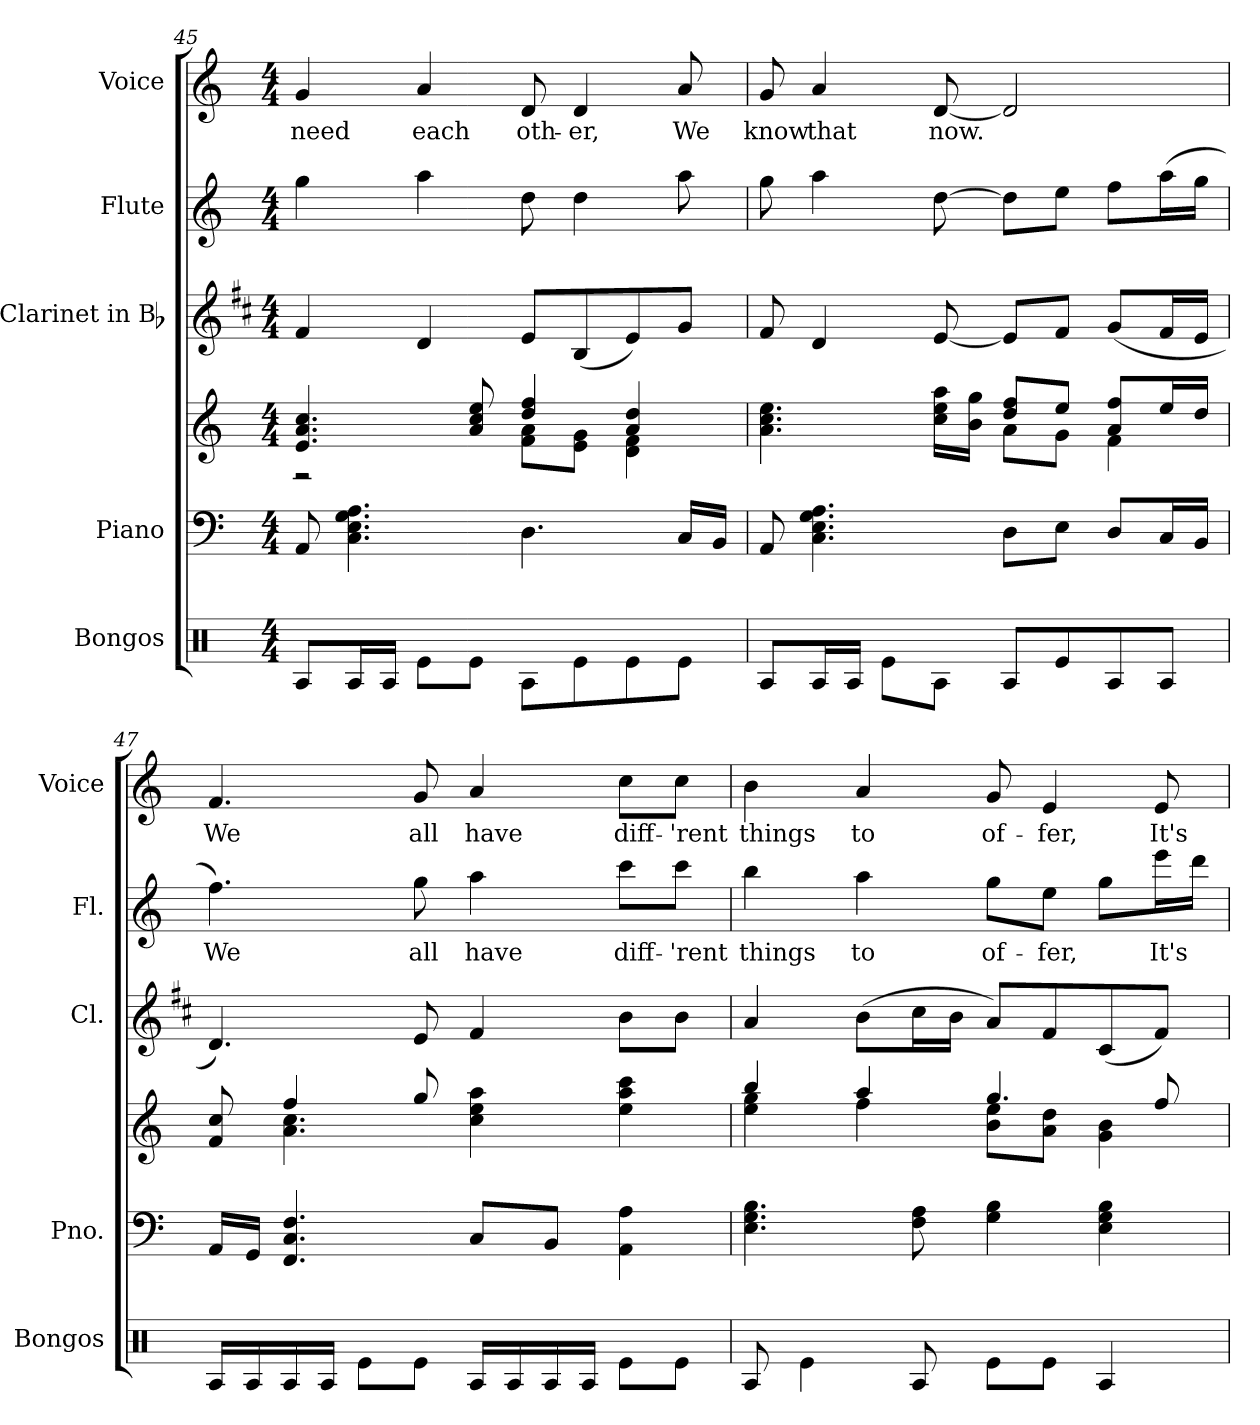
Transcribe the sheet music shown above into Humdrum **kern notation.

**kern	**kern	**kern	**kern	**kern	**text	**kern	**text
*part5	*part4	*part4	*part3	*part2	*part2	*part1	*part1
*staff6	*staff5	*staff4	*staff3	*staff2	*staff2	*staff1	*staff1
*I"Bongos	*I"Piano	*	*I"Clarinet in Bb	*I"Flute	*	*I"Voice	*
*I'Bongos	*I'Pno.	*	*I'Cl.	*I'Fl.	*	*I'Voice	*
*clefX	*clefF4	*clefG2	*clefG2	*clefG2	*	*clefG2	*
*	*	*	*ITrd1c2	*	*	*	*
*k[]	*k[]	*k[]	*k[]	*k[]	*	*k[]	*
*C:	*C:	*C:	*C:	*C:	*	*C:	*
*M4/4	*M4/4	*M4/4	*M4/4	*M4/4	*	*M4/4	*
=45	=45	=45	=45	=45	=45	=45	=45
*	*	*^	*	*	*	*	*
!	!	!	!	!	!	!	!	!LO:LY:b:color=#000000
8RAi/L	8AAi/	4.ei/ 4.ai 4.cci	2r	4ei/	4ggi\	.	4gi/	need
16RAi/L	4.Ci\ 4.Ei 4.Gi 4.Ai	.	.	.	.	.	.	.
16RAi/JJ	.	.	.	.	.	.	.	.
!	!	!	!	!	!	!	!	!LO:LY:b:color=#000000
8Rei\L	.	.	.	4ci/	4aai\	.	4ai/	each
8Rei\J	.	8ai/ 8cci 8eei	.	.	.	.	.	.
!	!	!	!	!	!	!	!	!LO:LY:b:color=#000000
8RAi\L	4.Di\	4ddi/ 4ffi	8fi\ 8aiL	8di/L	8ddi\	.	8di/	oth-
!	!	!	!	!	!	!	!	!LO:LY:b:color=#000000
8Rei\	.	.	8ei\ 8giJ	(8Ai/	4ddi\	.	4di/	-er,
8Rei\	.	4ai/ 4ddi	4di\ 4fi	8di/)	.	.	.	.
!	!	!	!	!	!	!	!	!LO:LY:b:color=#000000
8Rei\J	16Ci/LL	.	.	8fi/J	8aai\	.	8ai/	We
.	16BBi/JJ	.	.	.	.	.	.	.
=46	=46	=46	=46	=46	=46	=46	=46	=46
!	!	!	!	!	!	!	!	!LO:LY:b:color=#000000
8RAi/L	8AAi/	4.ai\ 4.cci 4.eei	2ryy	8ei/	8ggi\	.	8gi/	know
!	!	!	!	!	!	!	!	!LO:LY:b:color=#000000
16RAi/L	4.Ci\ 4.Ei 4.Gi 4.Ai	.	.	4ci/	4aai\	.	4ai/	that
16RAi/JJ	.	.	.	.	.	.	.	.
8Rei\L	.	.	.	.	.	.	.	.
!	!	!	!	!	!	!	!	!LO:LY:b:color=#000000
8RAi\J	.	16cci\ 16eei 16aaiLL	.	[8di/	[8ddi\	.	[8di/	now.
.	.	16bi\ 16ggiJJ	.	.	.	.	.	.
8RAi/L	8Di\L	8ddi/ 8ffiL	8ai\L	8di/L]	8ddi\L]	.	2di/]	.
8Rei/	8Ei\J	8eei/J	8gi\J	8ei/J	8eei\J	.	.	.
8RAi/	8Di/L	8ai/ 8ffiL	4fi\	(8fi/L	8ffi\L	.	.	.
8RAi/J	16Ci/L	16eei/L	.	16ei/L	(16aai\L	.	.	.
.	16BBi/JJ	16ddi/JJ	.	16di/JJ	16ggi\JJ	.	.	.
!!LO:PB:g=z
=47	=47	=47	=47	=47	=47	=47	=47	=47
!	!	!	!	!	!	!LO:LY:b:color=#000000	!	!
!	!	!	!	!	!	!	!	!LO:LY:b:color=#000000
16RAi/LL	16AAi/LL	8fi/ 8cci	8ryy	4.ci/)	4.ffi\)	We	4.fi/	We
16RAi/	16GGi/JJ	.	.	.	.	.	.	.
16RAi/	4.FFi/ 4.Ci 4.Fi	4ffi/	4.ai\ 4.cci	.	.	.	.	.
16RAi/JJ	.	.	.	.	.	.	.	.
8Rei\L	.	.	.	.	.	.	.	.
!	!	!	!	!	!	!LO:LY:b:color=#000000	!	!
!	!	!	!	!	!	!	!	!LO:LY:b:color=#000000
8Rei\J	.	8ggi/	.	8di/	8ggi\	all	8gi/	all
!	!	!	!	!	!	!LO:LY:b:color=#000000	!	!
!	!	!	!	!	!	!	!	!LO:LY:b:color=#000000
16RAi/LL	8Ci/L	4cci\ 4eei 4aai	2ryy	4ei/	4aai\	have	4ai/	have
16RAi/	.	.	.	.	.	.	.	.
16RAi/	8BBi/J	.	.	.	.	.	.	.
16RAi/JJ	.	.	.	.	.	.	.	.
!	!	!	!	!	!	!LO:LY:b:color=#000000	!	!
!	!	!	!	!	!	!	!	!LO:LY:b:color=#000000
8Rei\L	4AAi\ 4Ai	4eei\ 4aai 4ccci	.	8ai\L	8ccci\L	diff-	8cci\L	diff-
!	!	!	!	!	!	!LO:LY:b:color=#000000	!	!
!	!	!	!	!	!	!	!	!LO:LY:b:color=#000000
8Rei\J	.	.	.	8ai\J	8ccci\J	-'rent	8cci\J	-'rent
=48	=48	=48	=48	=48	=48	=48	=48	=48
!	!	!	!	!	!	!LO:LY:b:color=#000000	!	!
!	!	!	!	!	!	!	!	!LO:LY:b:color=#000000
8RAi/	4.Ei\ 4.Gi 4.Bi	4bbi/	4eei\ 4ggi	4gi/	4bbi\	things	4bi\	things
4Rei\	.	.	.	.	.	.	.	.
!	!	!	!	!	!	!LO:LY:b:color=#000000	!	!
!	!	!	!	!	!	!	!	!LO:LY:b:color=#000000
.	.	4aai/	4ffi\	(8ai\L	4aai\	to	4ai/	to
8RAi/	8Fi\ 8Ai	.	.	16bi\L	.	.	.	.
.	.	.	.	16ai\JJ	.	.	.	.
!	!	!	!	!	!	!LO:LY:b:color=#000000	!	!
!	!	!	!	!	!	!	!	!LO:LY:b:color=#000000
8Rei\L	4Gi\ 4Bi	4.ggi/	8bi\ 8eeiL	8gi/L)	8ggi\L	of-	8gi/	of-
!	!	!	!	!	!	!LO:LY:b:color=#000000	!	!
!	!	!	!	!	!	!	!	!LO:LY:b:color=#000000
8Rei\J	.	.	8ai\ 8ddiJ	8ei/	8eei\J	-fer,	4ei/	-fer,
4RAi/	4Ei\ 4Gi 4Bi	.	4gi\ 4bi	(8Bi/	8ggi\L	.	.	.
!	!	!	!	!	!	!LO:LY:b:color=#000000	!	!
!	!	!	!	!	!	!	!	!LO:LY:b:color=#000000
.	.	8ffi/	.	8ei/J)	16eeei\L	It's	8ei/	It's
.	.	.	.	.	16dddi\JJ	.	.	.
*	*	*v	*v	*	*	*	*	*
=	=	=	=	=	=	=	=
*-	*-	*-	*-	*-	*-	*-	*-
